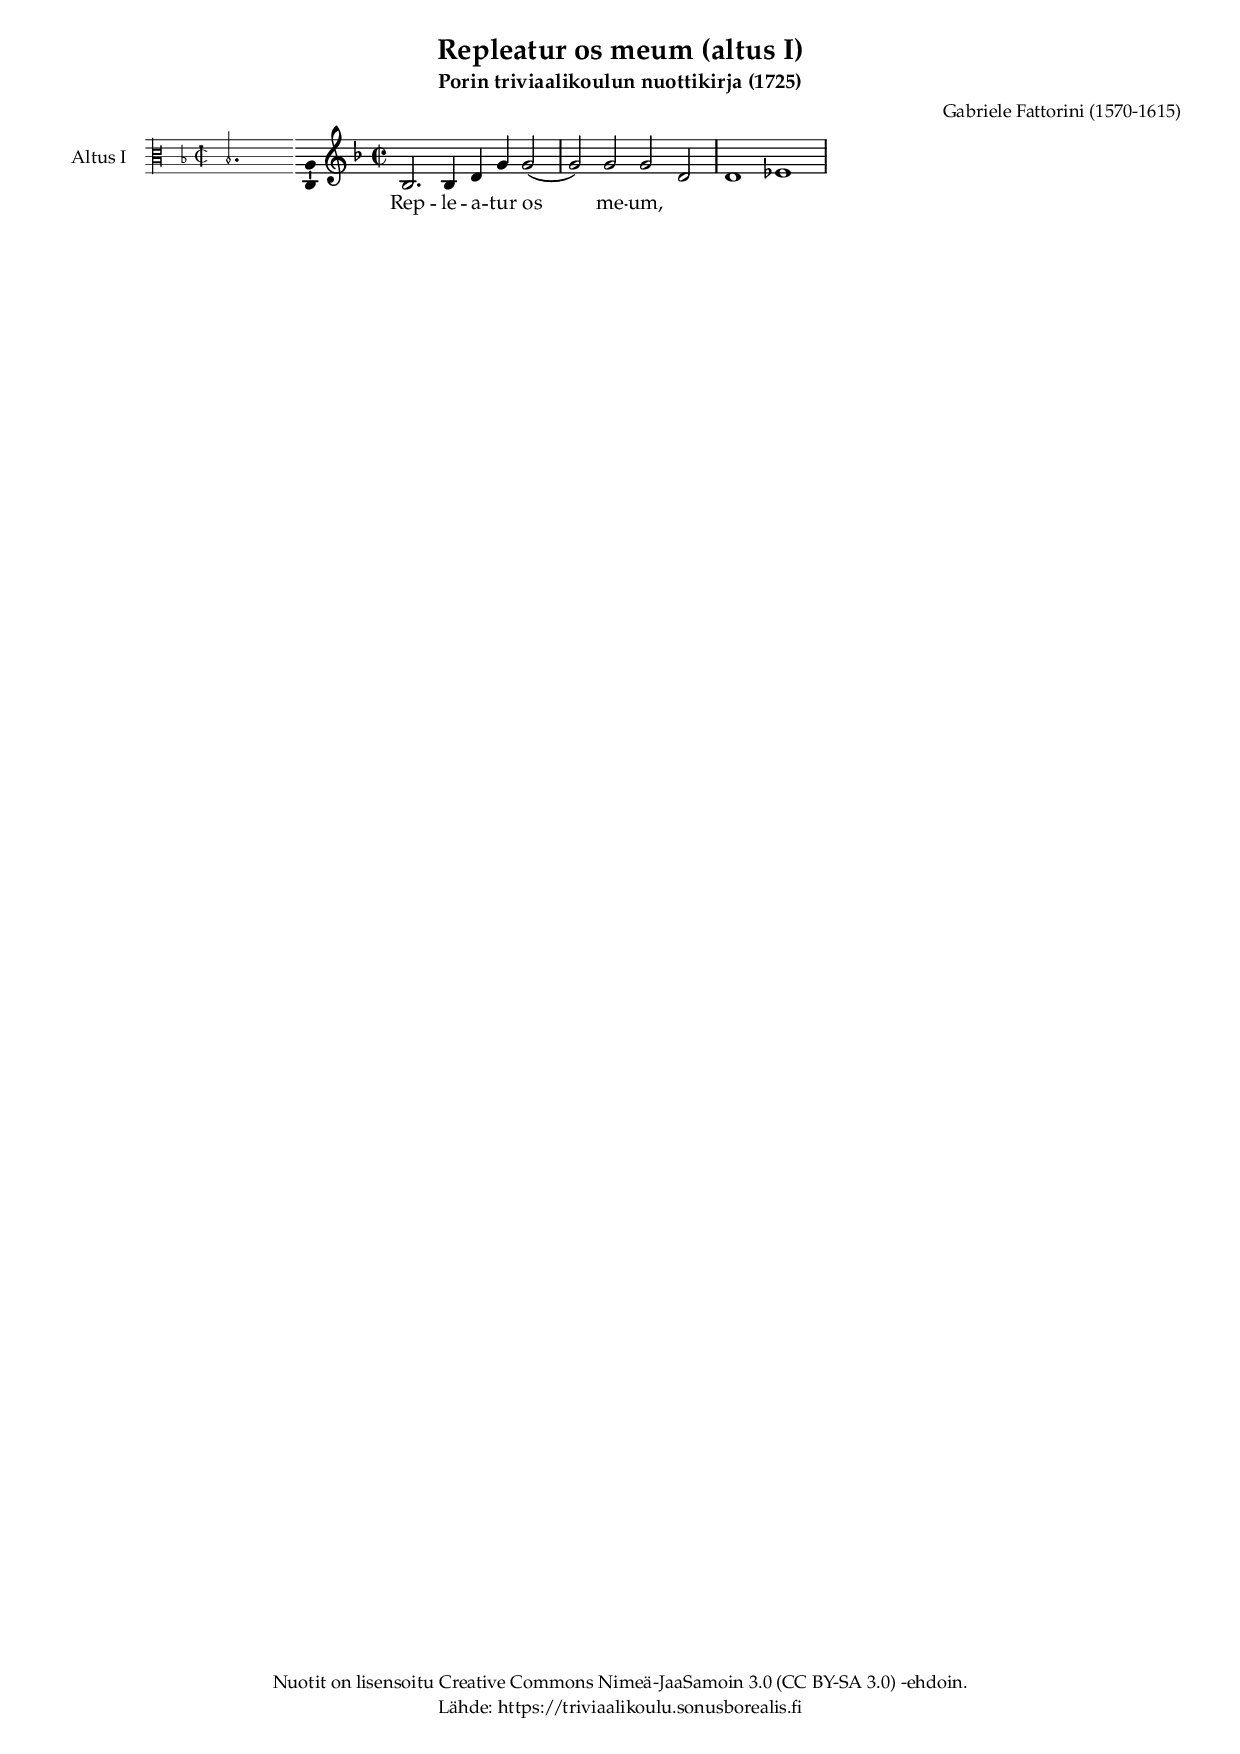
\version "2.19.49"
\include "suomi.ly"


global = {
%  \numericTimeSignature
  \time 2/2
	\set Timing.measureLength = #(ly:make-moment 4/2)
%  \autoBeamOff
  \key d \minor
  \set Staff.midiInstrument = #"voice oohs"
}

stanzaOneLyricsChoirOne = \lyricmode {
    Rep -- le -- a -- tur os me -- um,
}


% First choir

AltoOneMusic = \relative c' {
	\set Staff.instrumentName = #"Altus I"
	\set Staff.shortInstrumentName = "A I"

	\incipit { \clef "mensural-c3" \key d \minor \time 2/2 b2. }

	b2. b4 d g g2( | g) g g d | d1 es |
}



\include "repleatur-os-meum.header.ily"

\header {
  title = "Repleatur os meum (altus I)"
}


\score {
  \new StaffGroup = choirOneStaff <<
    \new Staff <<
      \new Voice = "Alto" {
        \global
        \AltoOneMusic
      }
     \new Lyrics \lyricsto "Alto" {
       \stanzaOneLyricsChoirOne
     }
    >>
  >>

  \midi {
    \tempo 4 = 160
  }
  \layout {
    \context {
      \Staff
      \consists "Ambitus_engraver"
		
    }
    indent = 4\cm
    incipit-width = 2.5\cm
    \context {
     \Score
     \override VerticalAxisGroup.remove-first = ##t
    }
  }
}
